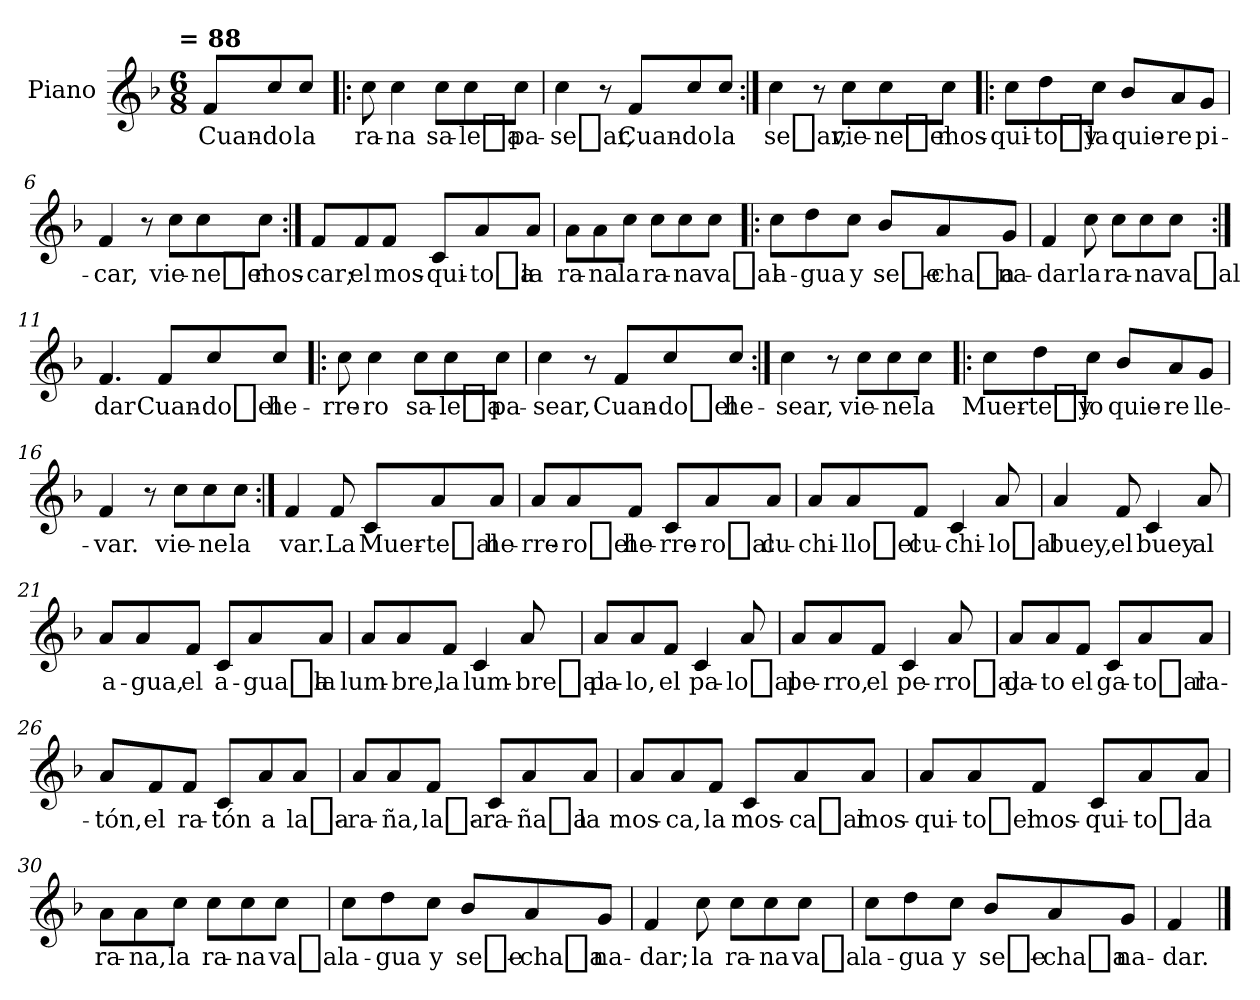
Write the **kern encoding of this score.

**kern	**text
*part1	*part1
*staff1	*staff1
*I"Piano	*
*I'Pno.	*
*clefG2	*
*k[b-]	*
!!LO:TX:omd:t= = 88
*M6/8	*
*MM88	*
=1	=1
8f/L	Cuan-
8cc/	-do
8cc/J	la
=2!|:	=2!|:
8cc\	ra-
4cc\	na
8cc\L	sa-
8cc\	-le_a
8cc\J	pa-
=3	=3
4cc\	-se_ar,
8r	.
8f/L	Cuan-
8cc/	-do
8cc/J	la
=4:|!	=4:|!
4cc\	se_ar,
8r	.
8cc\L	vie-
8cc\	-ne_el
8cc\J	mos-
!!LO:LB:g=z
=5!|:	=5!|:
8cc\L	-qui-
8dd\	-to_y
8cc\J	la
8b-/L	quie-
8a/	-re
8g/J	pi-
=6	=6
4f/	-car,
8r	.
8cc\L	vie-
8cc\	-ne_el
8cc\J	mos-
=7:|!	=7:|!
8f/L	-car;
8f/	el
8f/J	mos-
8c/L	-qui-
8a/	-to_a
8a/J	la
=8	=8
8a\L	ra-
8a\	-na
8cc\J	la
8cc\L	ra-
8cc\	-na
8cc\J	va_al
!!LO:LB:g=z
=9!|:	=9!|:
8cc\L	a-
8dd\	-gua
8cc\J	y
8b-/L	se_e-
8a/	-cha_a
8g/J	na-
=10	=10
4f/	-dar
8cc\	la
8cc\L	ra-
8cc\	-na
8cc\J	va_al
=11:|!	=11:|!
4.f/	dar
8f/L	Cuan-
8cc/	-do_el
8cc/J	he-
!!LO:LB:g=z
=12!|:	=12!|:
8cc\	-rre-
4cc\	-ro
8cc\L	sa-
8cc\	-le_a
8cc\J	pa-
=13	=13
4cc\	-sear,
8r	.
8f/L	Cuan-
8cc/	-do_el
8cc/J	he-
=14:|!	=14:|!
4cc\	-sear,
8r	.
8cc\L	vie-
8cc\	-ne
8cc\J	la
!!LO:LB:g=z
=15!|:	=15!|:
8cc\L	Muer-
8dd\	-te_y
8cc\J	lo
8b-/L	quie-
8a/	-re
8g/J	lle-
=16	=16
4f/	-var.
8r	.
8cc\L	vie-
8cc\	-ne
8cc\J	la
=17:|!	=17:|!
4f/	-var.
8f/	La
8c/L	Muer-
8a/	-te_al
8a/J	he-
!!LO:LB:g=z
=18	=18
8a/L	-rre-
8a/	-ro_el
8f/J	he-
8c/L	-rre-
8a/	-ro_al
8a/J	cu-
=19	=19
8a/L	-chi-
8a/	-llo_el
8f/J	cu-
4c/	-chi-
8a/	-lo_al
=20	=20
4a/	buey,
8f/	el
4c/	buey
8a/	al
=21	=21
8a/L	a-
8a/	-gua,
8f/J	el
8c/L	a-
8a/	-gua_a
8a/J	la
!!LO:LB:g=z
=22	=22
8a/L	lum-
8a/	-bre,
8f/J	la
4c/	lum-
8a/	-bre_al
=23	=23
8a/L	pa-
8a/	-lo,
8f/J	el
4c/	pa-
8a/	-lo_al
=24	=24
8a/L	pe-
8a/	-rro,
8f/J	el
4c/	pe-
8a/	-rro_al
=25	=25
8a/L	ga-
8a/	-to
8f/J	el
8c/L	ga-
8a/	-to_al
8a/J	ra-
!!LO:LB:g=z
=26	=26
8a/L	-tón,
8f/	el
8f/J	ra-
8c/L	-tón
8a/	a
8a/J	la_a-
=27	=27
8a/L	-ra-
8a/	-ña,
8f/J	la_a-
8c/L	-ra-
8a/	-ña_a
8a/J	la
=28	=28
8a/L	mos-
8a/	-ca,
8f/J	la
8c/L	mos-
8a/	-ca_al
8a/J	mos-
!!LO:LB:g=z
=29	=29
8a/L	-qui-
8a/	-to_el
8f/J	mos-
8c/L	-qui-
8a/	-to_a
8a/J	la
=30	=30
8a\L	ra-
8a\	-na,
8cc\J	la
8cc\L	ra-
8cc\	-na
8cc\J	va_al
=31	=31
8cc\L	a-
8dd\	-gua
8cc\J	y
8b-/L	se_e-
8a/	-cha_a
8g/J	na-
!!LO:LB:g=z
=32	=32
4f/	-dar;
8cc\	la
8cc\L	ra-
8cc\	-na
8cc\J	va_al
=33	=33
8cc\L	a-
8dd\	-gua
8cc\J	y
8b-/L	se_e-
8a/	-cha_a
8g/J	na-
=34	=34
4f/	-dar.
==	==
*-	*-
